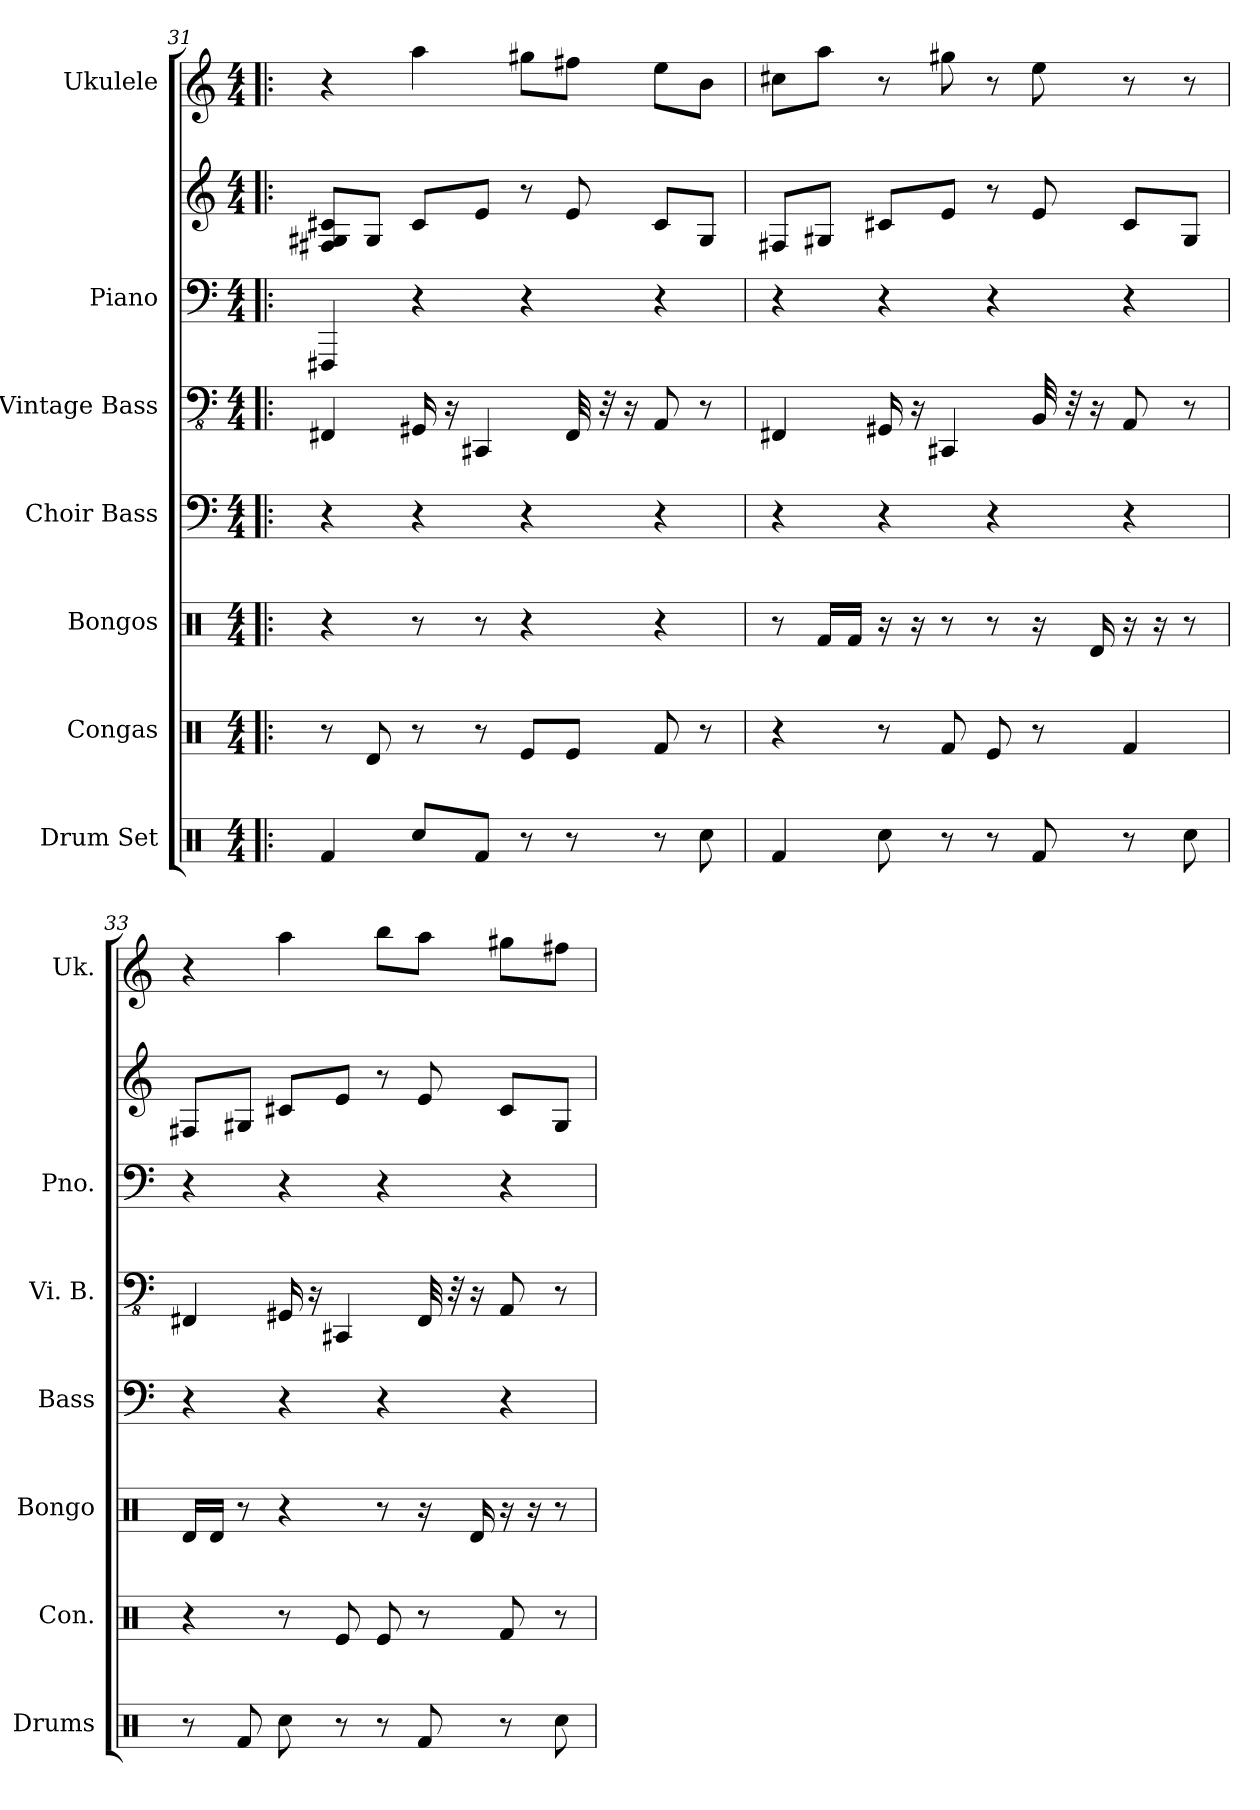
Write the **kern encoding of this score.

**kern	**kern	**kern	**kern	**kern	**kern	**kern	**kern
*part7	*part6	*part5	*part4	*part3	*part2	*part2	*part1
*staff8	*staff7	*staff6	*staff5	*staff4	*staff3	*staff2	*staff1
*I"Drum Set	*I"Congas	*I"Bongos	*I"Choir Bass	*I"Vintage Bass	*I"Piano	*	*I"Ukulele
*I'Drums	*I'Con.	*I'Bongo	*I'Bass	*I'Vi. B.	*I'Pno.	*	*I'Uk.
*clefX	*clefX	*clefX	*clefF4	*clefFv4	*clefF4	*clefG2	*clefG2
*k[]	*k[]	*k[]	*k[]	*k[]	*k[]	*k[]	*k[]
*M4/4	*M4/4	*M4/4	*M4/4	*M4/4	*M4/4	*M4/4	*M4/4
=31!|:	=31!|:	=31!|:	=31!|:	=31!|:	=31!|:	=31!|:	=31!|:
4Rf	8r	4r	4r	4FFF#X	4FFF#X	8c#X 8G#X 8F#XL	4r
.	8Rd	.	.	.	.	8G#J	.
8RccL	8r	8r	4r	16GGG#X	4r	8c#L	4aa
.	.	.	.	16r	.	.	.
8RfJ	8r	8r	.	4CCC#X	.	8eJ	.
8r	8ReL	4r	4r	.	4r	8r	8gg#XL
8r	8ReJ	.	.	32FFF#	.	8e	8ff#XJ
.	.	.	.	32r	.	.	.
.	.	.	.	16r	.	.	.
8r	8Rf	4r	4r	8AAA	4r	8c#L	8eeL
8Rcc	8r	.	.	8r	.	8G#J	8bJ
=32	=32	=32	=32	=32	=32	=32	=32
4Rf	4r	8r	4r	4FFF#X	4r	8F#XL	8cc#XL
.	.	16RfLL	.	.	.	8G#XJ	8aaJ
.	.	16RfJJ	.	.	.	.	.
8Rcc	8r	16r	4r	16GGG#X	4r	8c#XL	8r
.	.	16r	.	16r	.	.	.
8r	8Rf	8r	.	4CCC#X	.	8eJ	8gg#X
8r	8Re	8r	4r	.	4r	8r	8r
8Rf	8r	16r	.	32BBB	.	8e	8ee
.	.	.	.	32r	.	.	.
.	.	16Rd	.	16r	.	.	.
8r	4Rf	16r	4r	8AAA	4r	8c#L	8r
.	.	16r	.	.	.	.	.
8Rcc	.	8r	.	8r	.	8G#J	8r
=33	=33	=33	=33	=33	=33	=33	=33
8r	4r	16RdLL	4r	4FFF#X	4r	8F#XL	4r
.	.	16RdJJ	.	.	.	.	.
8Rf	.	8r	.	.	.	8G#XJ	.
8Rcc	8r	4r	4r	16GGG#X	4r	8c#XL	4aa
.	.	.	.	16r	.	.	.
8r	8Re	.	.	4CCC#X	.	8eJ	.
8r	8Re	8r	4r	.	4r	8r	8bbL
8Rf	8r	16r	.	32FFF#	.	8e	8aaJ
.	.	.	.	32r	.	.	.
.	.	16Rd	.	16r	.	.	.
8r	8Rf	16r	4r	8AAA	4r	8c#L	8gg#XL
.	.	16r	.	.	.	.	.
8Rcc	8r	8r	.	8r	.	8G#J	8ff#XJ
=	=	=	=	=	=	=	=
*-	*-	*-	*-	*-	*-	*-	*-
